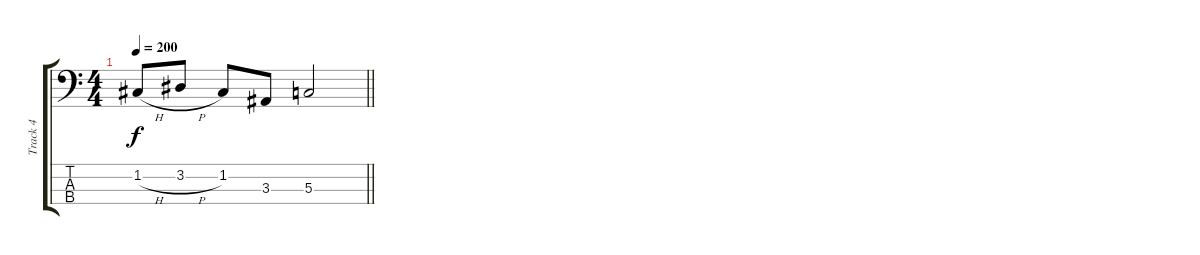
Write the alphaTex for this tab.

\track ("Track 4" "Track 4") {instrument electricbasspick}
\staff {score tabs}
\tuning (F2 C2 G1 C1) {hide}
\ts (4 4)
\tempo 200
\clef f4
\barLineRight lightlight
\ks c
1.2{h}.8{dy f} 3.2{h}.8 1.2.8 3.3.8 5.3.2
